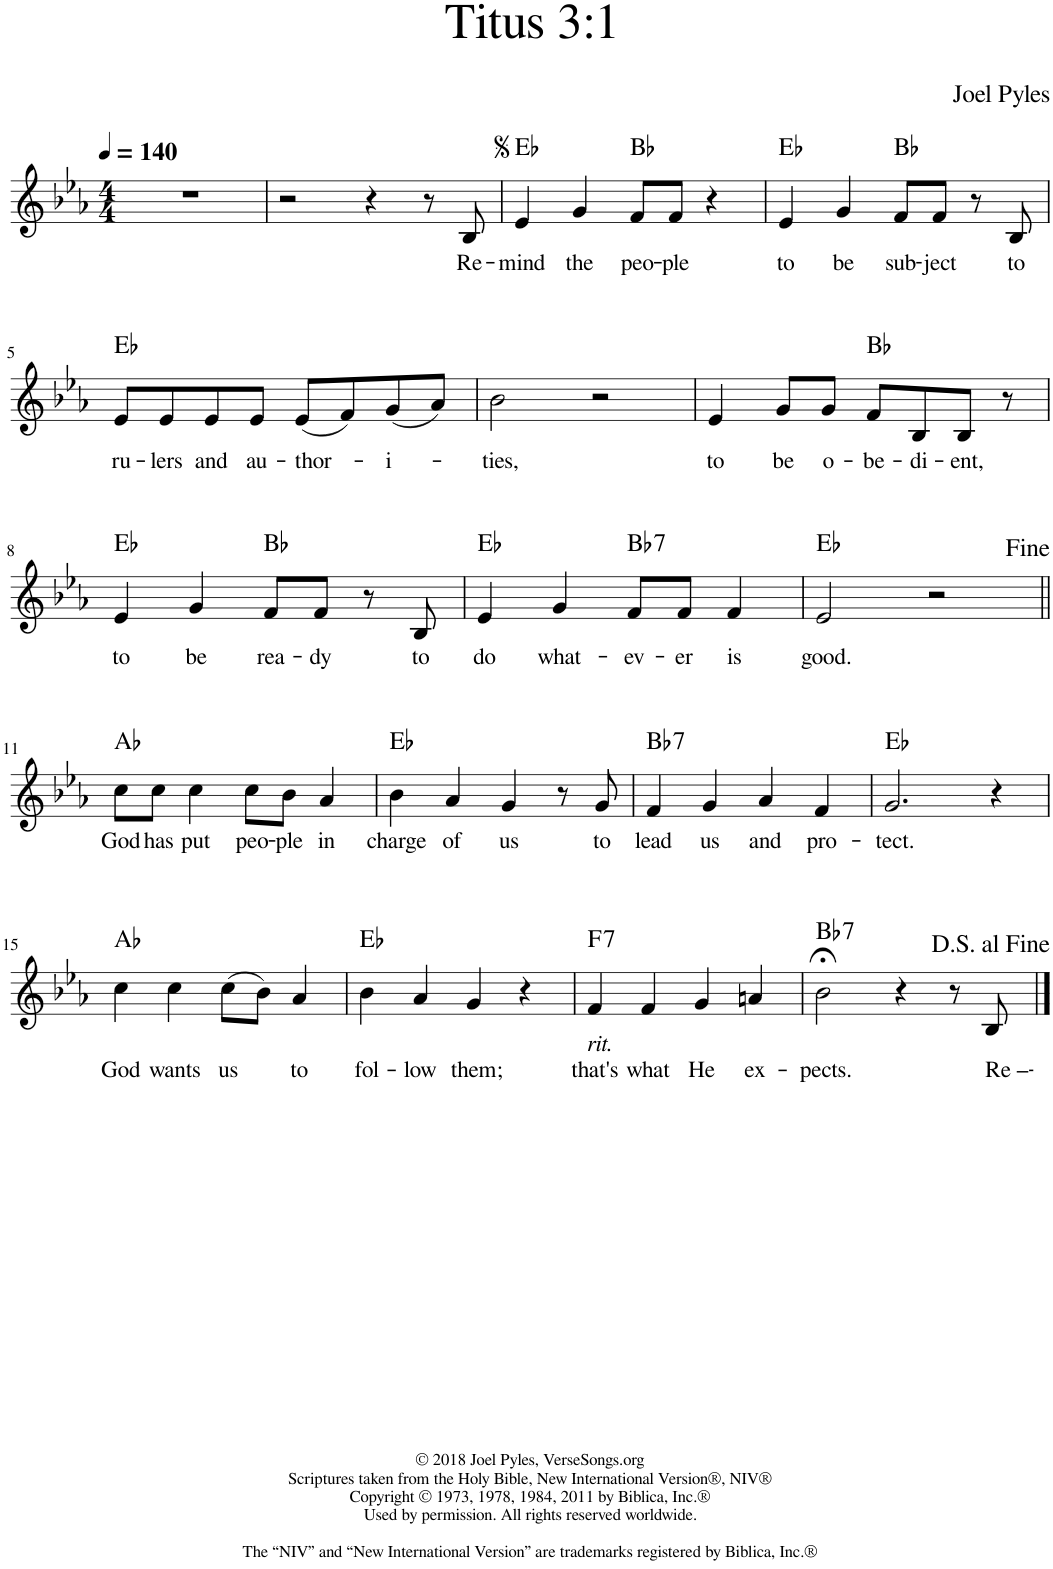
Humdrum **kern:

**kern	**text	**harte
*part1	*part1	*part1
*staff1	*staff1	*
*I"Piano	*	*
*I'Pno.	*	*
*clefG2	*	*
*k[b-e-a-]	*	*
*M4/4	*	*
*MM140	*	*
=1	=1	=1
1r	.	.
=2	=2	=2
2r	.	.
4r	.	.
8r	.	.
!	!LO:LY:b	!
8B-/	Re-	.
=3	=3	=3
!	!LO:LY:b	!
4e-/	-mind	Eb:maj
!	!LO:LY:b	!
4g/	the	.
!	!LO:LY:b	!
8f/L	peo-	Bb:maj
!	!LO:LY:b	!
8f/J	-ple	.
4r	.	.
=4	=4	=4
!	!LO:LY:b	!
4e-/	to	Eb:maj
!	!LO:LY:b	!
4g/	be	.
!	!LO:LY:b	!
8f/L	sub-	Bb:maj
!	!LO:LY:b	!
8f/J	-ject	.
8r	.	.
!	!LO:LY:b	!
8B-/	to	.
!!LO:LB:g=z
=5	=5	=5
!	!LO:LY:b	!
8e-/L	ru-	Eb:maj
!	!LO:LY:b	!
8e-/	-lers	.
!	!LO:LY:b	!
8e-/	and	.
!	!LO:LY:b	!
8e-/J	au-	.
!	!LO:LY:b	!
(8e-/L	-thor-	.
8f/)	.	.
!	!LO:LY:b	!
(8g/	-i-	.
8a-/J)	.	.
=6	=6	=6
!	!LO:LY:b	!
2b-\	-ties,	.
2r	.	.
=7	=7	=7
!	!LO:LY:b	!
4e-/	to	.
!	!LO:LY:b	!
8g/L	be	.
!	!LO:LY:b	!
8g/J	o-	.
!	!LO:LY:b	!
8f/L	-be-	Bb:maj
!	!LO:LY:b	!
8B-/	-di-	.
!	!LO:LY:b	!
8B-/J	-ent,	.
8r	.	.
!!LO:LB:g=z
=8	=8	=8
!	!LO:LY:b	!
4e-/	to	Eb:maj
!	!LO:LY:b	!
4g/	be	.
!	!LO:LY:b	!
8f/L	rea-	Bb:maj
!	!LO:LY:b	!
8f/J	-dy	.
8r	.	.
!	!LO:LY:b	!
8B-/	to	.
=9	=9	=9
!	!LO:LY:b	!
4e-/	do	Eb:maj
!	!LO:LY:b	!
4g/	what-	.
!	!LO:LY:b	!LO:H:kt=7
8f/L	-ev-	Bb:7
!	!LO:LY:b	!
8f/J	-er	.
!	!LO:LY:b	!
4f/	is	.
=10	=10	=10
!	!LO:LY:b	!
2e-/	good.	Eb:maj
2r	.	.
!!LO:LB:g=z
=11||	=11||	=11||
!	!LO:LY:b	!
8cc\L	God	Ab:maj
!	!LO:LY:b	!
8cc\J	has	.
!	!LO:LY:b	!
4cc\	put	.
!	!LO:LY:b	!
8cc\L	peo-	.
!	!LO:LY:b	!
8b-\J	-ple	.
!	!LO:LY:b	!
4a-/	in	.
=12	=12	=12
!	!LO:LY:b	!
4b-\	charge	Eb:maj
!	!LO:LY:b	!
4a-/	of	.
!	!LO:LY:b	!
4g/	us	.
8r	.	.
!	!LO:LY:b	!
8g/	to	.
=13	=13	=13
!	!LO:LY:b	!LO:H:kt=7
4f/	lead	Bb:7
!	!LO:LY:b	!
4g/	us	.
!	!LO:LY:b	!
4a-/	and	.
!	!LO:LY:b	!
4f/	pro-	.
=14	=14	=14
!	!LO:LY:b	!
2.g/	-tect.	Eb:maj
4r	.	.
!!LO:LB:g=z
=15	=15	=15
!	!LO:LY:b	!
4cc\	God	Ab:maj
!	!LO:LY:b	!
4cc\	wants	.
!	!LO:LY:b	!
(8cc\L	us	.
8b-\J)	.	.
!	!LO:LY:b	!
4a-/	to	.
=16	=16	=16
!	!LO:LY:b	!
4b-\	fol-	Eb:maj
!	!LO:LY:b	!
4a-/	-low	.
!	!LO:LY:b	!
4g/	them;	.
4r	.	.
=17	=17	=17
!LO:TX:b:i:t=rit.	!	!
!	!LO:LY:b	!LO:H:kt=7
4f/	that's	F:7
!	!LO:LY:b	!
4f/	what	.
!	!LO:LY:b	!
4g/	He	.
!	!LO:LY:b	!
4an/	ex-	.
=18	=18	=18
!	!LO:LY:b	!LO:H:kt=7
2b-;<\	-pects.	Bb:7
4r	.	.
8r	.	.
!	!LO:LY:b	!
8B-/	Re –-	.
==	==	==
*-	*-	*-
